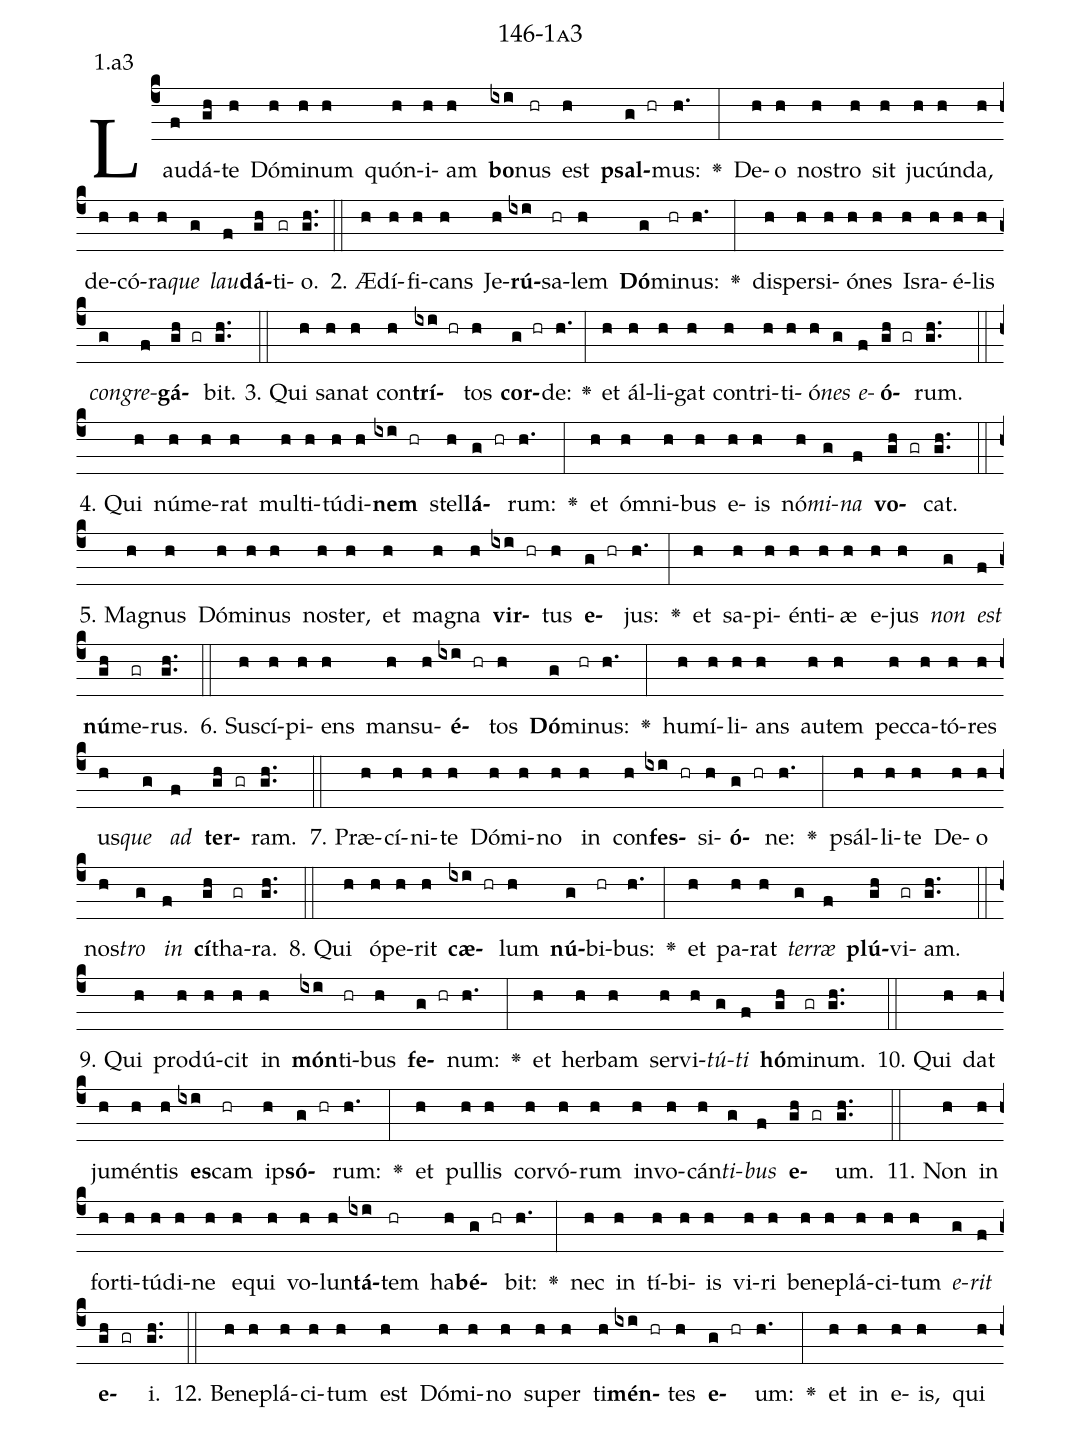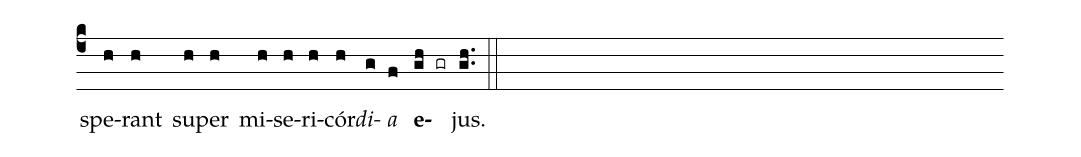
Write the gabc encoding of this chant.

name: 146-1a3;
annotation: 1.a3;
%%
(c4)Lau(f)dá(gh)te(h) Dó(h)mi(h)num(h) quón(h)i(h)am(h) <b>bo</b>(ixi)nus(hr) est(h) <b>psal</b>(g hr)mus:(h.) <v>\greheightstar</v>(:) De(h)o(h) nos(h)tro(h) sit(h) ju(h)cún(h)da,(h) de(h)có(h)ra(h)<i>que</i>(g) <i>lau</i>(f)<b>dá</b>(gh)ti(gr)o.(gh..) (::)
2. Æ(h)dí(h)fi(h)cans(h) Je(h)<b>rú</b>(ixi)sa(hr)lem(h) <b>Dó</b>(g)mi(hr)nus:(h.) <v>\greheightstar</v>(:) di(h)sper(h)si(h)ó(h)nes(h) Is(h)ra(h)é(h)lis(h) <i>con</i>(g)<i>gre</i>(f)<b>gá</b>(gh gr)bit.(gh..) (::)
3. Qui(h) sa(h)nat(h) con(h)<b>trí</b>(ixi hr)tos(h) <b>cor</b>(g hr)de:(h.) <v>\greheightstar</v>(:) et(h) ál(h)li(h)gat(h) con(h)tri(h)ti(h)ó(h)<i>nes</i>(g) <i>e</i>(f)<b>ó</b>(gh gr)rum.(gh..) (::)
4. Qui(h) nú(h)me(h)rat(h) mul(h)ti(h)tú(h)di(h)<b>nem</b>(ixi hr) stel(h)<b>lá</b>(g hr)rum:(h.) <v>\greheightstar</v>(:) et(h) óm(h)ni(h)bus(h) e(h)is(h) nó(h)<i>mi</i>(g)<i>na</i>(f) <b>vo</b>(gh gr)cat.(gh..) (::)
5. Ma(h)gnus(h) Dó(h)mi(h)nus(h) nos(h)ter,(h) et(h) ma(h)gna(h) <b>vir</b>(ixi hr)tus(h) <b>e</b>(g hr)jus:(h.) <v>\greheightstar</v>(:) et(h) sa(h)pi(h)én(h)ti(h)æ(h) e(h)jus(h) <i>non</i>(g) <i>est</i>(f) <b>nú</b>(gh)me(gr)rus.(gh..) (::)
6. Su(h)scí(h)pi(h)ens(h) man(h)su(h)<b>é</b>(ixi hr)tos(h) <b>Dó</b>(g)mi(hr)nus:(h.) <v>\greheightstar</v>(:) hu(h)mí(h)li(h)ans(h) au(h)tem(h) pec(h)ca(h)tó(h)res(h) us(h)<i>que</i>(g) <i>ad</i>(f) <b>ter</b>(gh gr)ram.(gh..) (::)
7. Præ(h)cí(h)ni(h)te(h) Dó(h)mi(h)no(h) in(h) con(h)<b>fes</b>(ixi hr)si(h)<b>ó</b>(g hr)ne:(h.) <v>\greheightstar</v>(:) psál(h)li(h)te(h) De(h)o(h) nos(h)<i>tro</i>(g) <i>in</i>(f) <b>cí</b>(gh)tha(gr)ra.(gh..) (::)
8. Qui(h) ó(h)pe(h)rit(h) <b>cæ</b>(ixi hr)lum(h) <b>nú</b>(g)bi(hr)bus:(h.) <v>\greheightstar</v>(:) et(h) pa(h)rat(h) <i>ter</i>(g)<i>ræ</i>(f) <b>plú</b>(gh)vi(gr)am.(gh..) (::)
9. Qui(h) pro(h)dú(h)cit(h) in(h) <b>món</b>(ixi)ti(hr)bus(h) <b>fe</b>(g hr)num:(h.) <v>\greheightstar</v>(:) et(h) her(h)bam(h) ser(h)vi(h)<i>tú</i>(g)<i>ti</i>(f) <b>hó</b>(gh)mi(gr)num.(gh..) (::)
10. Qui(h) dat(h) ju(h)mén(h)tis(h) <b>es</b>(ixi)cam(hr) ip(h)<b>só</b>(g hr)rum:(h.) <v>\greheightstar</v>(:) et(h) pul(h)lis(h) cor(h)vó(h)rum(h) in(h)vo(h)cán(h)<i>ti</i>(g)<i>bus</i>(f) <b>e</b>(gh gr)um.(gh..) (::)
11. Non(h) in(h) for(h)ti(h)tú(h)di(h)ne(h) e(h)qui(h) vo(h)lun(h)<b>tá</b>(ixi)tem(hr) ha(h)<b>bé</b>(g hr)bit:(h.) <v>\greheightstar</v>(:) nec(h) in(h) tí(h)bi(h)is(h) vi(h)ri(h) be(h)ne(h)plá(h)ci(h)tum(h) <i>e</i>(g)<i>rit</i>(f) <b>e</b>(gh gr)i.(gh..) (::)
12. Be(h)ne(h)plá(h)ci(h)tum(h) est(h) Dó(h)mi(h)no(h) su(h)per(h) ti(h)<b>mén</b>(ixi hr)tes(h) <b>e</b>(g hr)um:(h.) <v>\greheightstar</v>(:) et(h) in(h) e(h)is,(h) qui(h) spe(h)rant(h) su(h)per(h) mi(h)se(h)ri(h)cór(h)<i>di</i>(g)<i>a</i>(f) <b>e</b>(gh gr)jus.(gh..) (::)
